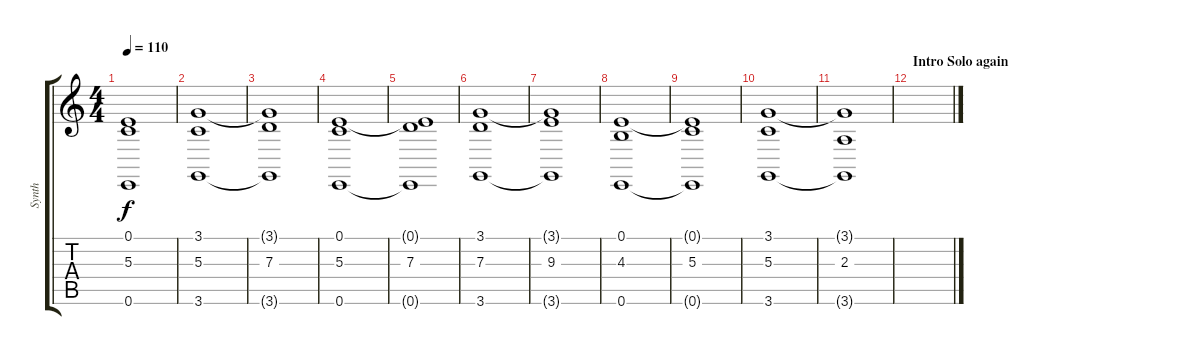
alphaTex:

\track ("Synth" "Synth") {instrument stringensemble1}
\staff {score tabs}
\tuning (E4 B3 G3 D3 A2 E2) {hide}
\ts (4 4)
\tempo 110
\clef g2
\ks c
(0.1{t} 5.3 0.6{t}).1{dy f} |
(3.1 5.3 3.6).1 |
(3.1{t} 7.3 3.6{t}).1 |
(0.1 5.3 0.6).1 |
(0.1{t} 7.3 0.6{t}).1 |
(3.1 7.3 3.6).1 |
(3.1{t} 9.3 3.6{t}).1 |
(0.1 4.3 0.6).1 |
(0.1{t} 5.3 0.6{t}).1 |
(3.1 5.3 3.6).1 |
(3.1{t} 2.3 3.6{t}).1 |
\section ("" "Intro Solo again")
